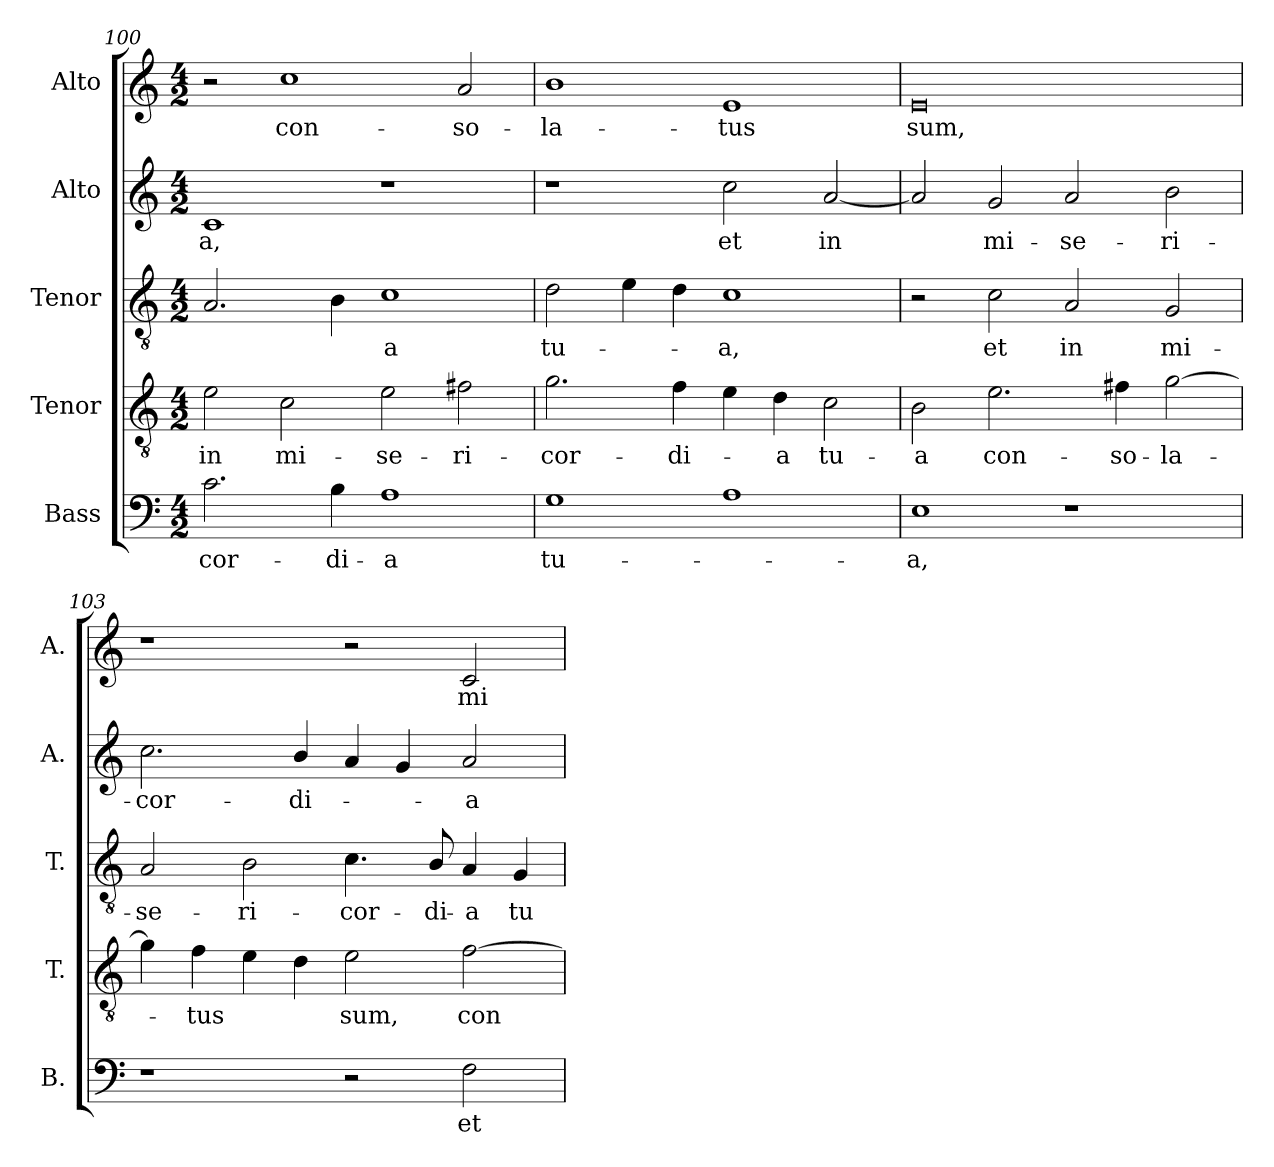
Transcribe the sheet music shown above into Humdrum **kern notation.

**kern	**text	**kern	**text	**kern	**text	**kern	**text	**kern	**text
*part5	*part5	*part4	*part4	*part3	*part3	*part2	*part2	*part1	*part1
*staff5	*staff5	*staff4	*staff4	*staff3	*staff3	*staff2	*staff2	*staff1	*staff1
*I"Bass	*	*I"Tenor	*	*I"Tenor	*	*I"Alto	*	*I"Alto	*
*I'B.	*	*I'T.	*	*I'T.	*	*I'A.	*	*I'A.	*
!!LO:LB:g=z
*clefF4	*	*clefGv2	*	*clefGv2	*	*clefG2	*	*clefG2	*
*	*	*ITrd7c12	*	*ITrd7c12	*	*	*	*	*
*k[]	*	*k[]	*	*k[]	*	*k[]	*	*k[]	*
*C:	*	*C:	*	*C:	*	*C:	*	*C:	*
*M4/2	*	*M4/2	*	*M4/2	*	*M4/2	*	*M4/2	*
=100	=100	=100	=100	=100	=100	=100	=100	=100	=100
!	!LO:LY:b:color=#000000	!	!	!	!	!	!	!	!
!	!	!	!LO:LY:b:color=#000000	!	!	!	!	!	!
!	!	!	!	!	!	!	!LO:LY:b:color=#000000	!	!
2.ci\	-cor-	2Ei\	in	2.AAi/	.	1ci	-a,	2r	.
!	!	!	!LO:LY:b:color=#000000	!	!	!	!	!	!
!	!	!	!	!	!	!	!	!	!LO:LY:b:color=#000000
.	.	2Ci\	mi-	.	.	.	.	1cci	con-
!	!LO:LY:b:color=#000000	!	!	!	!	!	!	!	!
4Bi\	-di-	.	.	4BBi\	.	.	.	.	.
!	!LO:LY:b:color=#000000	!	!	!	!	!	!	!	!
!	!	!	!LO:LY:b:color=#000000	!	!	!	!	!	!
!	!	!	!	!	!LO:LY:b:color=#000000	!	!	!	!
1Ai	-a	2Ei\	-se-	1Ci	-a	1r	.	.	.
!	!	!	!LO:LY:b:color=#000000	!	!	!	!	!	!
!	!	!	!	!	!	!	!	!	!LO:LY:b:color=#000000
.	.	2F#Xi\	-ri-	.	.	.	.	2ai/	-so-
=101	=101	=101	=101	=101	=101	=101	=101	=101	=101
!	!LO:LY:b:color=#000000	!	!	!	!	!	!	!	!
!	!	!	!LO:LY:b:color=#000000	!	!	!	!	!	!
!	!	!	!	!	!LO:LY:b:color=#000000	!	!	!	!
!	!	!	!	!	!	!	!	!	!LO:LY:b:color=#000000
1Gi	tu-	2.Gi\	-cor-	2Di\	tu-	1r	.	1bi	-la-
.	.	.	.	4Ei\	.	.	.	.	.
!	!	!	!LO:LY:b:color=#000000	!	!	!	!	!	!
.	.	4Fi\	-di-	4Di\	.	.	.	.	.
!	!	!	!	!	!LO:LY:b:color=#000000	!	!	!	!
!	!	!	!	!	!	!	!LO:LY:b:color=#000000	!	!
!	!	!	!	!	!	!	!	!	!LO:LY:b:color=#000000
1Ai	.	4Ei\	.	1Ci	-a,	2cci\	et	1ei	-tus
!	!	!	!LO:LY:b:color=#000000	!	!	!	!	!	!
.	.	4Di\	-a	.	.	.	.	.	.
!	!	!	!LO:LY:b:color=#000000	!	!	!	!	!	!
!	!	!	!	!	!	!	!LO:LY:b:color=#000000	!	!
.	.	2Ci\	tu-	.	.	[2ai/	in	.	.
=102	=102	=102	=102	=102	=102	=102	=102	=102	=102
!	!LO:LY:b:color=#000000	!	!	!	!	!	!	!	!
!	!	!	!LO:LY:b:color=#000000	!	!	!	!	!	!
!	!	!	!	!	!	!	!	!	!LO:LY:b:color=#000000
1Ei	-a,	2BBi\	-a	2r	.	2ai/]	.	0ei	sum,
!	!	!	!LO:LY:b:color=#000000	!	!	!	!	!	!
!	!	!	!	!	!LO:LY:b:color=#000000	!	!	!	!
!	!	!	!	!	!	!	!LO:LY:b:color=#000000	!	!
.	.	2.Ei\	con-	2Ci\	et	2gi/	mi-	.	.
!	!	!	!	!	!LO:LY:b:color=#000000	!	!	!	!
!	!	!	!	!	!	!	!LO:LY:b:color=#000000	!	!
1r	.	.	.	2AAi/	in	2ai/	-se-	.	.
!	!	!	!LO:LY:b:color=#000000	!	!	!	!	!	!
.	.	4F#Xi\	-so-	.	.	.	.	.	.
!	!	!	!LO:LY:b:color=#000000	!	!	!	!	!	!
!	!	!	!	!	!LO:LY:b:color=#000000	!	!	!	!
!	!	!	!	!	!	!	!LO:LY:b:color=#000000	!	!
.	.	[2Gi\	-la-	2GGi/	mi-	2bi\	-ri-	.	.
=103	=103	=103	=103	=103	=103	=103	=103	=103	=103
!	!	!	!	!	!LO:LY:b:color=#000000	!	!	!	!
!	!	!	!	!	!	!	!LO:LY:b:color=#000000	!	!
1r	.	4Gi\]	.	2AAi/	-se-	2.cci\	-cor-	1r	.
!	!	!	!LO:LY:b:color=#000000	!	!	!	!	!	!
.	.	4Fi\	-tus	.	.	.	.	.	.
!	!	!	!	!	!LO:LY:b:color=#000000	!	!	!	!
.	.	4Ei\	.	2BBi\	-ri-	.	.	.	.
!	!	!	!	!	!	!	!LO:LY:b:color=#000000	!	!
.	.	4Di\	.	.	.	4bi/	-di-	.	.
!	!	!	!LO:LY:b:color=#000000	!	!	!	!	!	!
!	!	!	!	!	!LO:LY:b:color=#000000	!	!	!	!
2r	.	2Ei\	sum,	4.Ci\	-cor-	4ai/	.	2r	.
.	.	.	.	.	.	4gi/	.	.	.
!	!	!	!	!	!LO:LY:b:color=#000000	!	!	!	!
.	.	.	.	8BBi/	-di-	.	.	.	.
!	!LO:LY:b:color=#000000	!	!	!	!	!	!	!	!
!	!	!	!LO:LY:b:color=#000000	!	!	!	!	!	!
!	!	!	!	!	!LO:LY:b:color=#000000	!	!	!	!
!	!	!	!	!	!	!	!LO:LY:b:color=#000000	!	!
!	!	!	!	!	!	!	!	!	!LO:LY:b:color=#000000
2Fi\	et	[2Fi\	con-	4AAi/	-a	2ai/	-a	2ci/	mi-
!	!	!	!	!	!LO:LY:b:color=#000000	!	!	!	!
.	.	.	.	4GGi/	tu-	.	.	.	.
=	=	=	=	=	=	=	=	=	=
*-	*-	*-	*-	*-	*-	*-	*-	*-	*-
